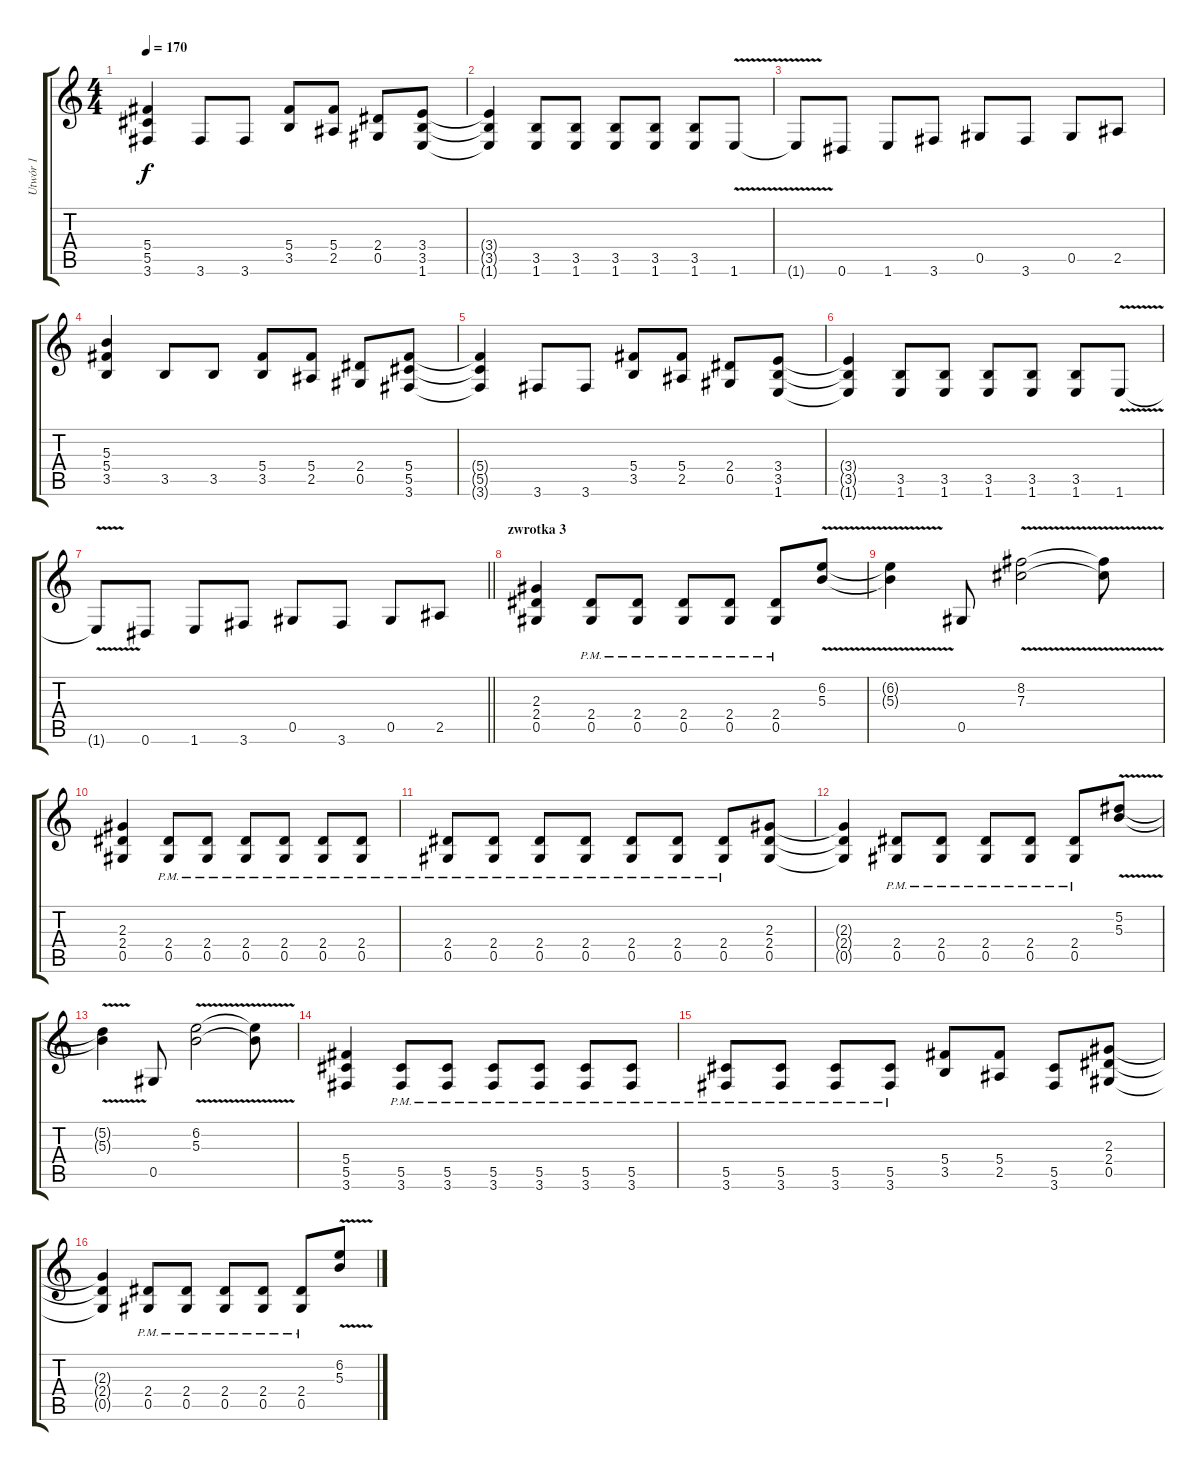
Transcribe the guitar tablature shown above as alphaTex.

\track ("Utwór 1" "Utwór 1") {instrument overdrivenguitar}
\staff {score tabs}
\tuning (Eb4 Bb3 Gb3 Db3 Ab2 Eb2) {hide}
\ts (4 4)
\tempo 170
\clef g2
\ks c
(5.4{t} 5.5{t} 3.6{t}).4{dy f} 3.6.8 3.6.8 (5.4 3.5).8 (5.4 2.5).8 (2.4 0.5).8 (3.4 3.5 1.6).8 |
(3.4{t} 3.5{t} 1.6{t}).4 (3.5 1.6).8 (3.5 1.6).8 (3.5 1.6).8 (3.5 1.6).8 (3.5 1.6).8 1.6{v}.8 |
1.6{t}.8 0.6.8 1.6.8 3.6.8 0.5.8 3.6.8 0.5.8 2.5.8 |
(5.3 5.4 3.5).4 3.5.8 3.5.8 (5.4 3.5).8 (5.4 2.5).8 (2.4 0.5).8 (5.4 5.5 3.6).8 |
(5.4{t} 5.5{t} 3.6{t}).4 3.6.8 3.6.8 (5.4 3.5).8 (5.4 2.5).8 (2.4 0.5).8 (3.4 3.5 1.6).8 |
(3.4{t} 3.5{t} 1.6{t}).4 (3.5 1.6).8 (3.5 1.6).8 (3.5 1.6).8 (3.5 1.6).8 (3.5 1.6).8 1.6{v}.8 |
\barLineRight lightlight
1.6{t}.8 0.6.8 1.6.8 3.6.8 0.5.8 3.6.8 0.5.8 2.5.8 |
\section ("" "zwrotka 3")
(2.3 2.4 0.5).4 (2.4{pm} 0.5{pm}).8 (2.4{pm} 0.5{pm}).8 (2.4{pm} 0.5{pm}).8 (2.4{pm} 0.5{pm}).8 (2.4{pm} 0.5{pm}).8 (6.2{v} 5.3{v}).8 |
(6.2{t} 5.3{t}).4 0.5.8 (8.2{v} 7.3{v}).2 (8.2{t} 7.3{t}).8 |
(2.3 2.4 0.5).4 (2.4{pm} 0.5{pm}).8 (2.4{pm} 0.5{pm}).8 (2.4{pm} 0.5{pm}).8 (2.4{pm} 0.5{pm}).8 (2.4{pm} 0.5{pm}).8 (2.4{pm} 0.5{pm}).8 |
(2.4{pm} 0.5{pm}).8 (2.4{pm} 0.5{pm}).8 (2.4{pm} 0.5{pm}).8 (2.4{pm} 0.5{pm}).8 (2.4{pm} 0.5{pm}).8 (2.4{pm} 0.5{pm}).8 (2.4{pm} 0.5{pm}).8 (2.3 2.4 0.5).8 |
(2.3{t} 2.4{t} 0.5{t}).4 (2.4{pm} 0.5{pm}).8 (2.4{pm} 0.5{pm}).8 (2.4{pm} 0.5{pm}).8 (2.4{pm} 0.5{pm}).8 (2.4{pm} 0.5{pm}).8 (5.2{v} 5.3{v}).8 |
(5.2{t} 5.3{t}).4 0.5.8 (6.2{v} 5.3{v}).2 (6.2{t} 5.3{t}).8 |
(5.4 5.5 3.6).4 (5.5{pm} 3.6{pm}).8 (5.5{pm} 3.6{pm}).8 (5.5{pm} 3.6{pm}).8 (5.5{pm} 3.6{pm}).8 (5.5{pm} 3.6{pm}).8 (5.5{pm} 3.6{pm}).8 |
(5.5{pm} 3.6{pm}).8 (5.5{pm} 3.6{pm}).8 (5.5{pm} 3.6{pm}).8 (5.5{pm} 3.6{pm}).8 (5.4 3.5).8 (5.4 2.5).8 (5.5 3.6).8 (2.3 2.4 0.5).8 |
(2.3{t} 2.4{t} 0.5{t}).4 (2.4{pm} 0.5{pm}).8 (2.4{pm} 0.5{pm}).8 (2.4{pm} 0.5{pm}).8 (2.4{pm} 0.5{pm}).8 (2.4{pm} 0.5{pm}).8 (6.2{v} 5.3{v}).8
